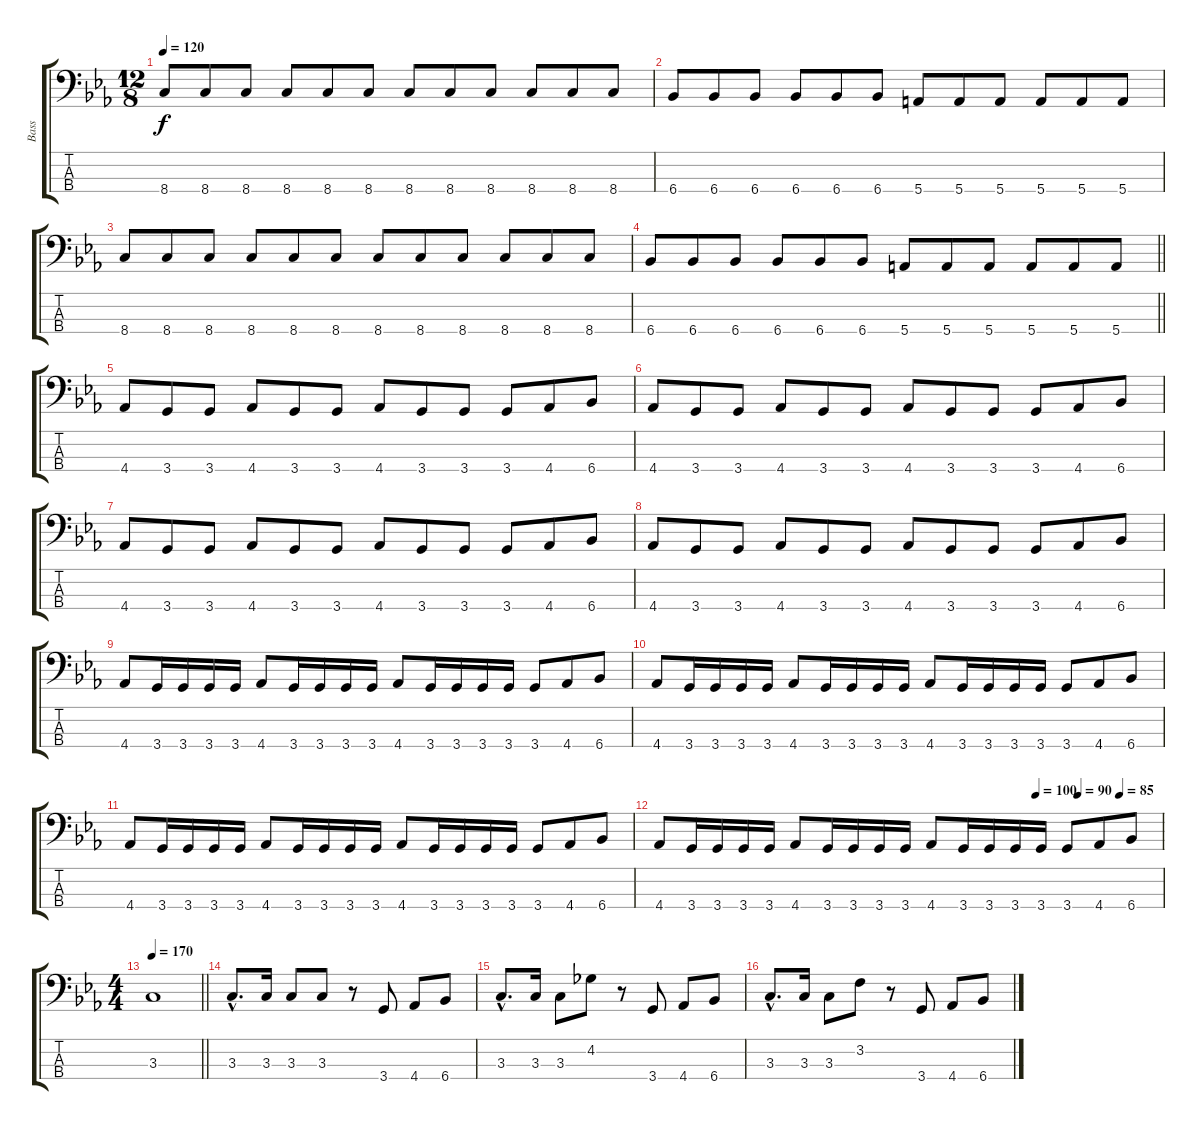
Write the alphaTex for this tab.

\track ("Bass" "Bass") {instrument slapbass2}
\staff {score tabs}
\tuning (G2 D2 A1 E1) {hide}
\ts (12 8)
\tempo 120
\clef f4
\ks eb
8.4.8{dy f} 8.4.8 8.4.8 8.4.8 8.4.8 8.4.8 8.4.8 8.4.8 8.4.8 8.4.8 8.4.8 8.4.8 |
6.4.8 6.4.8 6.4.8 6.4.8 6.4.8 6.4.8 5.4.8 5.4.8 5.4.8 5.4.8 5.4.8 5.4.8 |
8.4.8 8.4.8 8.4.8 8.4.8 8.4.8 8.4.8 8.4.8 8.4.8 8.4.8 8.4.8 8.4.8 8.4.8 |
\barLineRight lightlight
6.4.8 6.4.8 6.4.8 6.4.8 6.4.8 6.4.8 5.4.8 5.4.8 5.4.8 5.4.8 5.4.8 5.4.8 |
4.4.8 3.4.8 3.4.8 4.4.8 3.4.8 3.4.8 4.4.8 3.4.8 3.4.8 3.4.8 4.4.8 6.4.8 |
4.4.8 3.4.8 3.4.8 4.4.8 3.4.8 3.4.8 4.4.8 3.4.8 3.4.8 3.4.8 4.4.8 6.4.8 |
4.4.8 3.4.8 3.4.8 4.4.8 3.4.8 3.4.8 4.4.8 3.4.8 3.4.8 3.4.8 4.4.8 6.4.8 |
4.4.8 3.4.8 3.4.8 4.4.8 3.4.8 3.4.8 4.4.8 3.4.8 3.4.8 3.4.8 4.4.8 6.4.8 |
4.4.8 3.4.16 3.4.16 3.4.16 3.4.16 4.4.8 3.4.16 3.4.16 3.4.16 3.4.16 4.4.8 3.4.16 3.4.16 3.4.16 3.4.16 3.4.8 4.4.8 6.4.8 |
4.4.8 3.4.16 3.4.16 3.4.16 3.4.16 4.4.8 3.4.16 3.4.16 3.4.16 3.4.16 4.4.8 3.4.16 3.4.16 3.4.16 3.4.16 3.4.8 4.4.8 6.4.8 |
4.4.8 3.4.16 3.4.16 3.4.16 3.4.16 4.4.8 3.4.16 3.4.16 3.4.16 3.4.16 4.4.8 3.4.16 3.4.16 3.4.16 3.4.16 3.4.8 4.4.8 6.4.8 |
\tempo (100 0.75)
\tempo (90 0.8333333333333334)
\tempo (85 0.9166666666666666)
4.4.8 3.4.16 3.4.16 3.4.16 3.4.16 4.4.8 3.4.16 3.4.16 3.4.16 3.4.16 4.4.8 3.4.16 3.4.16 3.4.16 3.4.16 3.4.8 4.4.8 6.4.8 |
\ts (4 4)
\tempo 170
\barLineRight lightlight
3.3.1 |
3.3{hac}.8{d} 3.3.16 3.3.8 3.3.8 r.8 3.4.8 4.4.8 6.4.8 |
3.3{hac}.8{d} 3.3.16 3.3.8 4.2.8 r.8 3.4.8 4.4.8 6.4.8 |
3.3{hac}.8{d} 3.3.16 3.3.8 3.2.8 r.8 3.4.8 4.4.8 6.4.8
